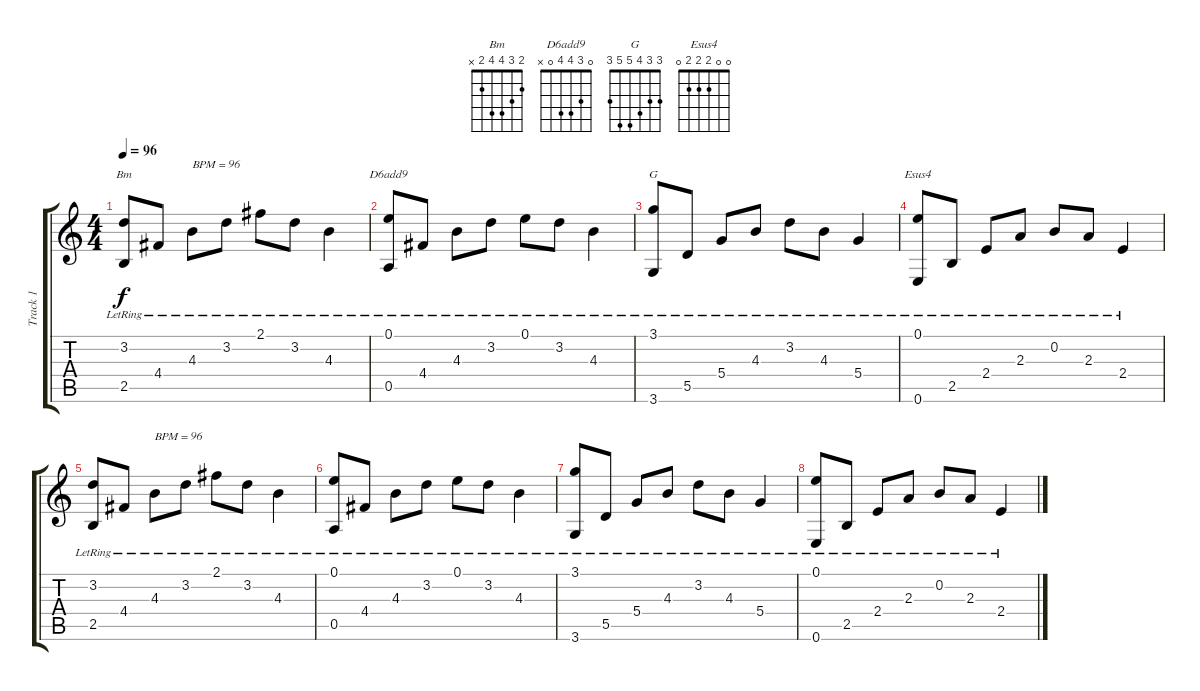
\track ("Track 1" "Track 1") {instrument electricguitarjazz}
\staff {score tabs}
\tuning (E4 B3 G3 D3 A2 E2) {hide}
\chord ("Bm" 2 3 4 4 2 x)
\chord ("D6add9" 0 3 4 4 0 x)
\chord ("G" 3 3 4 5 5 3)
\chord ("Esus4" 0 0 2 2 2 0)
\ts (4 4)
\tempo 96
\clef g2
\ks c
(3.2{lr} 2.5{lr}).8{ch "Bm" dy f} 4.4{lr}.8 4.3{lr}.8{txt "BPM = 96"} 3.2{lr}.8 2.1{lr}.8 3.2{lr}.8 4.3{lr}.4 |
(0.1{lr} 0.5{lr}).8{ch "D6add9"} 4.4{lr}.8 4.3{lr}.8 3.2{lr}.8 0.1{lr}.8 3.2{lr}.8 4.3{lr}.4 |
(3.1{lr} 3.6{lr}).8{ch "G"} 5.5{lr}.8 5.4{lr}.8 4.3{lr}.8 3.2{lr}.8 4.3{lr}.8 5.4{lr}.4 |
(0.1{lr} 0.6{lr}).8{ch "Esus4"} 2.5{lr}.8 2.4{lr}.8 2.3{lr}.8 0.2{lr}.8 2.3{lr}.8 2.4{lr}.4 |
(3.2{lr} 2.5{lr}).8 4.4{lr}.8 4.3{lr}.8{txt "BPM = 96"} 3.2{lr}.8 2.1{lr}.8 3.2{lr}.8 4.3{lr}.4 |
(0.1{lr} 0.5{lr}).8 4.4{lr}.8 4.3{lr}.8 3.2{lr}.8 0.1{lr}.8 3.2{lr}.8 4.3{lr}.4 |
(3.1{lr} 3.6{lr}).8 5.5{lr}.8 5.4{lr}.8 4.3{lr}.8 3.2{lr}.8 4.3{lr}.8 5.4{lr}.4 |
(0.1{lr} 0.6{lr}).8 2.5{lr}.8 2.4{lr}.8 2.3{lr}.8 0.2{lr}.8 2.3{lr}.8 2.4{lr}.4
